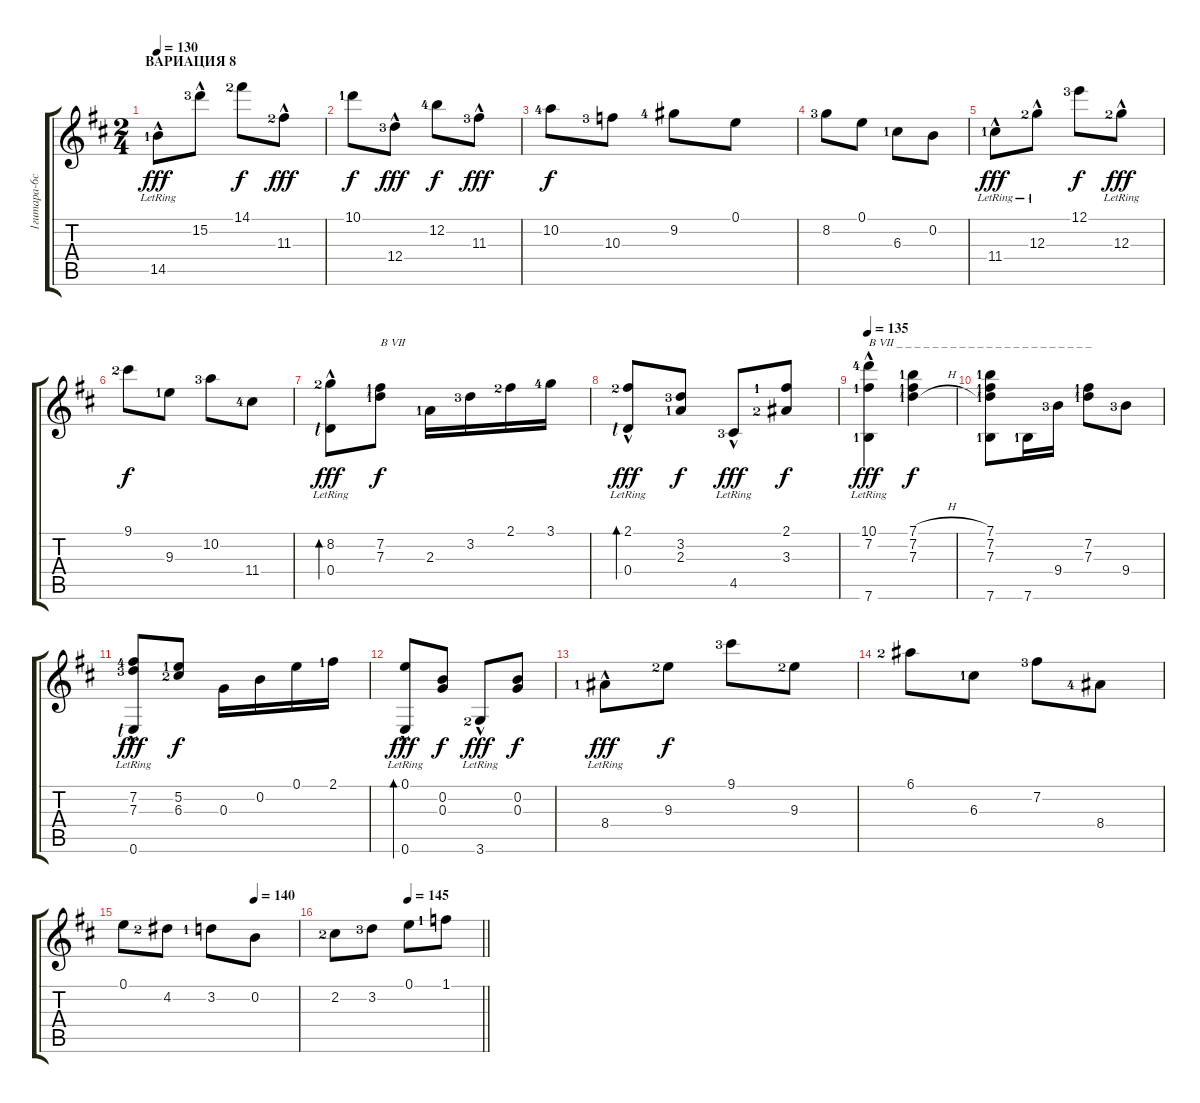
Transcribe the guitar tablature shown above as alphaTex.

\track ("1гитара-6стр" "1гитара-6с") {instrument acousticguitarnylon}
\staff {score tabs}
\tuning (E4 B3 G3 D3 A2 E2) {hide}
\ts (2 4)
\section ("" "ВАРИАЦИЯ 8")
\tempo 130
\clef g2
\ks bminor
14.5{hac lr lf 2}.8{dy fff} 15.2{hac lf 4}.8 14.1{lf 3}.8{dy f} 11.3{hac lf 3}.8{dy fff} |
10.1{lf 2}.8{dy f} 12.4{hac lf 4}.8{dy fff} 12.2{lf 5}.8{dy f} 11.3{hac lf 4}.8{dy fff} |
10.2{lf 5}.8{dy f} 10.3{lf 4}.8 9.2{lf 5}.8 0.1.8 |
8.2{lf 4}.8 0.1.8 6.3{lf 2}.8 0.2.8 |
11.4{hac lr lf 2}.8{dy fff} 12.3{hac lr lf 3}.8 12.1{lf 4}.8{dy f} 12.3{hac lr lf 3}.8{dy fff} |
9.1{lf 3}.8{dy f} 9.3{lf 2}.8 10.2{lf 4}.8 11.4{lf 5}.8 |
(8.2{lf 3} 0.4{hac lr lf 1}).8{bd 480 dy fff} (7.2{lf 2} 7.3{lf 2}).8{txt "В VII" dy f} 2.3{lf 2}.16 3.2{lf 4}.16 2.1{lf 3}.16 3.1{lf 5}.16 |
(2.1{lf 3} 0.4{hac lr lf 1}).8{bd 480 dy fff} (3.2{lf 4} 2.3{lf 2}).8{dy f} 4.5{hac lr lf 4}.8{dy fff} (2.1{lf 2} 3.3{lf 3}).8{dy f} |
\tempo 135
(10.1{hac lr lf 5} 7.2{hac lr lf 2} 7.6{lf 2}).4{txt "B VII _ _ _ _ _ _ _ _ _ _ _ _ _ _ _ _ _ _ _ _ _ _" dy fff} (7.1{h lf 2} 7.2{h lf 2} 7.3{h lf 2}).4{dy f} |
(7.1{lf 2} 7.2{lf 2} 7.3{lf 2} 7.6{lf 2}).8 7.6{lf 2}.16 9.4{lf 4}.16 (7.2{lf 2} 7.3{lf 2}).8 9.4{lf 4}.8 |
(7.2{lf 5} 7.3{lf 4} 0.6{hac lr lf 1}).8{dy fff} (5.2{lf 2} 6.3{lf 3}).8{dy f} 0.3.16 0.2.16 0.1.16 2.1{lf 2}.16 |
(0.1{hac lr} 0.6{hac lr}).8{bd 480 dy fff} (0.2 0.3).8{dy f} 3.6{hac lr lf 3}.8{dy fff} (0.2 0.3).8{dy f} |
8.4{hac lr lf 2}.8{dy fff} 9.3{lf 3}.8{dy f} 9.1{lf 4}.8 9.3{lf 3}.8 |
6.1{lf 3}.8 6.3{lf 2}.8 7.2{lf 4}.8 8.4{lf 5}.8 |
\tempo (140 0.75)
0.1.8 4.2{lf 3}.8 3.2{lf 2}.8 0.2.8 |
\tempo (145 0.5)
\barLineRight lightlight
2.2{lf 3}.8 3.2{lf 4}.8 0.1.8 1.1{lf 2}.8
